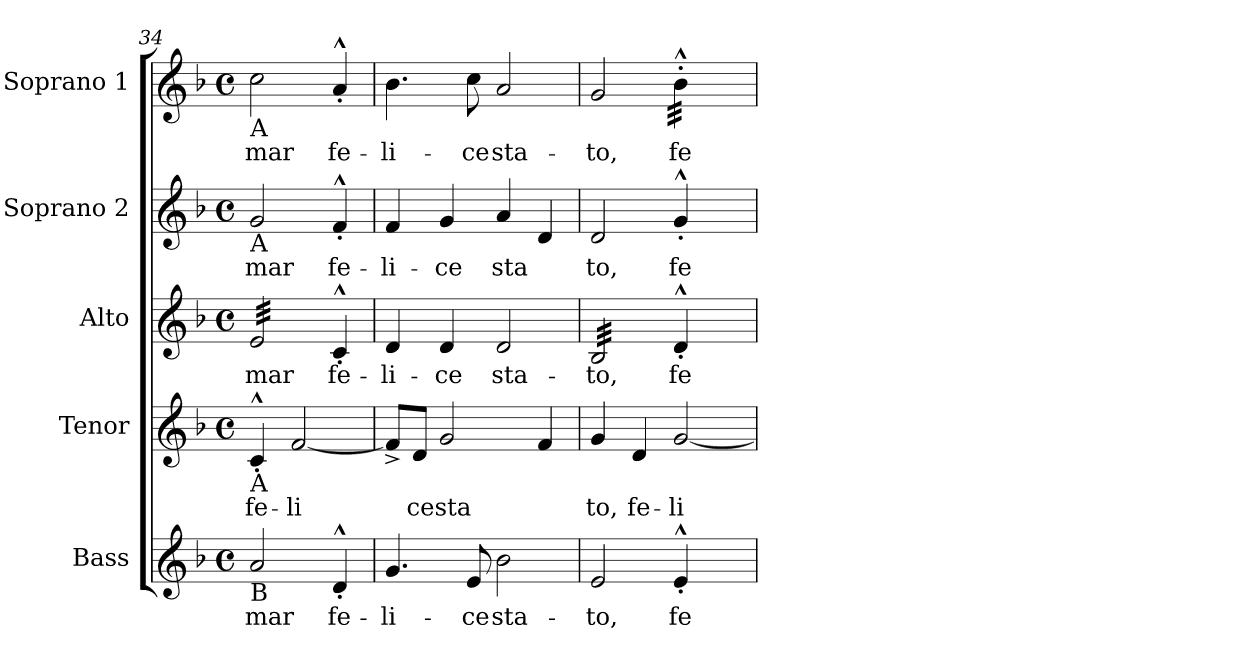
**kern	**text	**kern	**text	**kern	**text	**kern	**text	**kern	**text
*part5	*part5	*part4	*part4	*part3	*part3	*part2	*part2	*part1	*part1
*staff5	*staff5	*staff4	*staff4	*staff3	*staff3	*staff2	*staff2	*staff1	*staff1
*I"Bass	*	*I"Tenor	*	*I"Alto	*	*I"Soprano 2	*	*I"Soprano 1	*
!!LO:LB:g=z
*k[b-]	*	*k[b-]	*	*k[b-]	*	*k[b-]	*	*k[b-]	*
*F:	*	*F:	*	*F:	*	*F:	*	*F:	*
*M4/4	*	*M4/4	*	*M4/4	*	*M4/4	*	*M4/4	*
*met(c)	*	*met(c)	*	*met(c)	*	*met(c)	*	*met(c)	*
=34	=34	=34	=34	=34	=34	=34	=34	=34	=34
!	!	!	!	!	!	!	!	!LO:TX:b:t=A	!
!	!	!	!	!	!	!LO:TX:b:t=A	!	!	!
!	!	!	!	!LO:TX:b:t=A	!	!	!	!	!
!	!	!LO:TX:b:t=A	!	!	!	!	!	!	!
!LO:TX:b:t=B	!	!	!	!	!	!	!	!	!
!	!LO:LY:b:rj	!	!LO:LY:b:rj	!	!LO:LY:b:rj	!	!LO:LY:b:rj	!	!LO:LY:b:rj
*	*	*	*	*tremolo	*	*	*	*	*
2a/	-mar	4c^^>'>/	fe-	32e/LLL	-mar	2g/	-mar	2cc\	-mar
.	.	.	.	32e/	.	.	.	.	.
.	.	.	.	32e/	.	.	.	.	.
.	.	.	.	32e/	.	.	.	.	.
.	.	.	.	32e/	.	.	.	.	.
.	.	.	.	32e/	.	.	.	.	.
.	.	.	.	32e/	.	.	.	.	.
.	.	.	.	32e/	.	.	.	.	.
!	!	!	!LO:LY:b:rj	!	!	!	!	!	!
.	.	[<2f/	-li-	32e/	.	.	.	.	.
.	.	.	.	32e/	.	.	.	.	.
.	.	.	.	32e/	.	.	.	.	.
.	.	.	.	32e/	.	.	.	.	.
.	.	.	.	32e/	.	.	.	.	.
.	.	.	.	32e/	.	.	.	.	.
.	.	.	.	32e/	.	.	.	.	.
.	.	.	.	32e/JJJ	.	.	.	.	.
*	*	*	*	*Xtremolo	*	*	*	*	*
!	!LO:LY:b:rj	!	!	!	!LO:LY:b:rj	!	!LO:LY:b:rj	!	!LO:LY:b:rj
4d^^>'>/	fe-	.	.	4c^^>'>/	fe-	4f^^>'>/	fe-	4a^^>'>/	fe-
=35	=35	=35	=35	=35	=35	=35	=35	=35	=35
!	!LO:LY:b:rj	!	!LO:LY:b:rj	!	!LO:LY:b:rj	!	!LO:LY:b:rj	!	!LO:LY:b:rj
4.g/	-li-	8f^>/L]	--	4d/	-li-	4f/	-li-	4.b-\	-li-
!	!	!	!LO:LY:b:rj	!	!	!	!	!	!
.	.	8d/J	-ce	.	.	.	.	.	.
!	!	!	!LO:LY:b:rj	!	!LO:LY:b:rj	!	!LO:LY:b:rj	!	!
.	.	2g/	sta-	4d/	-ce	4g/	-ce	.	.
!	!LO:LY:b:rj	!	!	!	!	!	!	!	!LO:LY:b:rj
8e/	-ce	.	.	.	.	.	.	8cc\	-ce
!	!LO:LY:b:rj	!	!	!	!LO:LY:b:rj	!	!LO:LY:b:rj	!	!LO:LY:b:rj
2b-\	sta-	.	.	2d/	sta-	4a/	sta-	2a/	sta-
!	!	!	!LO:LY:b:rj	!	!	!	!LO:LY:b:rj	!	!
.	.	4f/	--	.	.	4d/	--	.	.
=36	=36	=36	=36	=36	=36	=36	=36	=36	=36
!	!LO:LY:b:rj	!	!LO:LY:b:rj	!	!LO:LY:b:rj	!	!LO:LY:b:rj	!	!LO:LY:b:rj
*	*	*	*	*tremolo	*	*	*	*	*
2e/	-to,	4g/	-to,	32B-/LLL	-to,	2d/	-to,	2g/	-to,
.	.	.	.	32B-/	.	.	.	.	.
.	.	.	.	32B-/	.	.	.	.	.
.	.	.	.	32B-/	.	.	.	.	.
.	.	.	.	32B-/	.	.	.	.	.
.	.	.	.	32B-/	.	.	.	.	.
.	.	.	.	32B-/	.	.	.	.	.
.	.	.	.	32B-/	.	.	.	.	.
!	!	!	!LO:LY:b:rj	!	!	!	!	!	!
.	.	4d/	fe-	32B-/	.	.	.	.	.
.	.	.	.	32B-/	.	.	.	.	.
.	.	.	.	32B-/	.	.	.	.	.
.	.	.	.	32B-/	.	.	.	.	.
.	.	.	.	32B-/	.	.	.	.	.
.	.	.	.	32B-/	.	.	.	.	.
.	.	.	.	32B-/	.	.	.	.	.
.	.	.	.	32B-/JJJ	.	.	.	.	.
*	*	*	*	*Xtremolo	*	*	*	*	*
!	!LO:LY:b:rj	!	!LO:LY:b:rj	!	!LO:LY:b:rj	!	!LO:LY:b:rj	!	!LO:LY:b:rj
*	*	*	*	*	*	*	*	*tremolo	*
4e^^>'>/	fe-	[<2g/	-li-	4d^^>'>/	fe-	4g^^>'>/	fe-	32b-^^>'>\LLL	fe-
.	.	.	.	.	.	.	.	32b-^^>'>\	.
.	.	.	.	.	.	.	.	32b-^^>'>\	.
.	.	.	.	.	.	.	.	32b-^^>'>\	.
.	.	.	.	.	.	.	.	32b-^^>'>\	.
.	.	.	.	.	.	.	.	32b-^^>'>\	.
.	.	.	.	.	.	.	.	32b-^^>'>\	.
.	.	.	.	.	.	.	.	32b-^^>'>\JJJ	.
*	*	*	*	*	*	*	*	*Xtremolo	*
4ryy	.	.	.	4ryy	.	4ryy	.	4ryy	.
=	=	=	=	=	=	=	=	=	=
*-	*-	*-	*-	*-	*-	*-	*-	*-	*-
